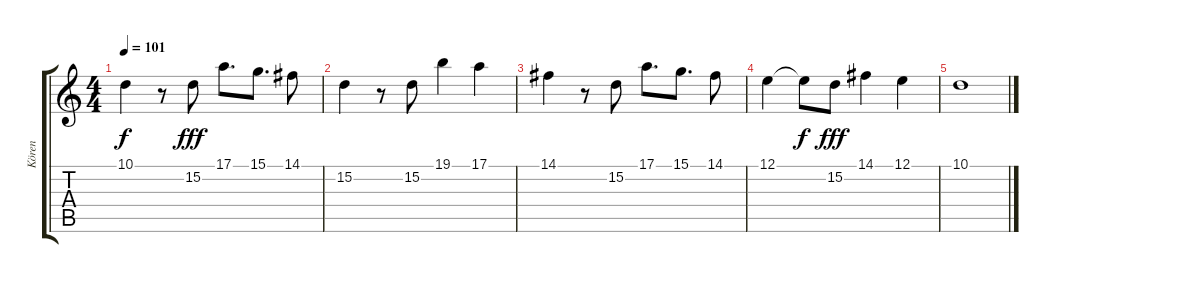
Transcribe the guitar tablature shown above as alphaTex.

\track ("Kören" "Kören") {instrument sopranosax}
\staff {score tabs}
\tuning (E4 B3 G3 D3 A2 E2) {hide}
\ts (4 4)
\tempo 101
\clef g2
\ks c
10.1.4{dy f} r.8 15.2.8{dy fff} 17.1.8{d} 15.1.8{d} 14.1.8 |
15.2.4 r.8 15.2.8 19.1.4 17.1.4 |
14.1.4 r.8 15.2.8 17.1.8{d} 15.1.8{d} 14.1.8 |
12.1.4 12.1{t}.8{dy f} 15.2.8{dy fff} 14.1.4 12.1.4 |
10.1.1
